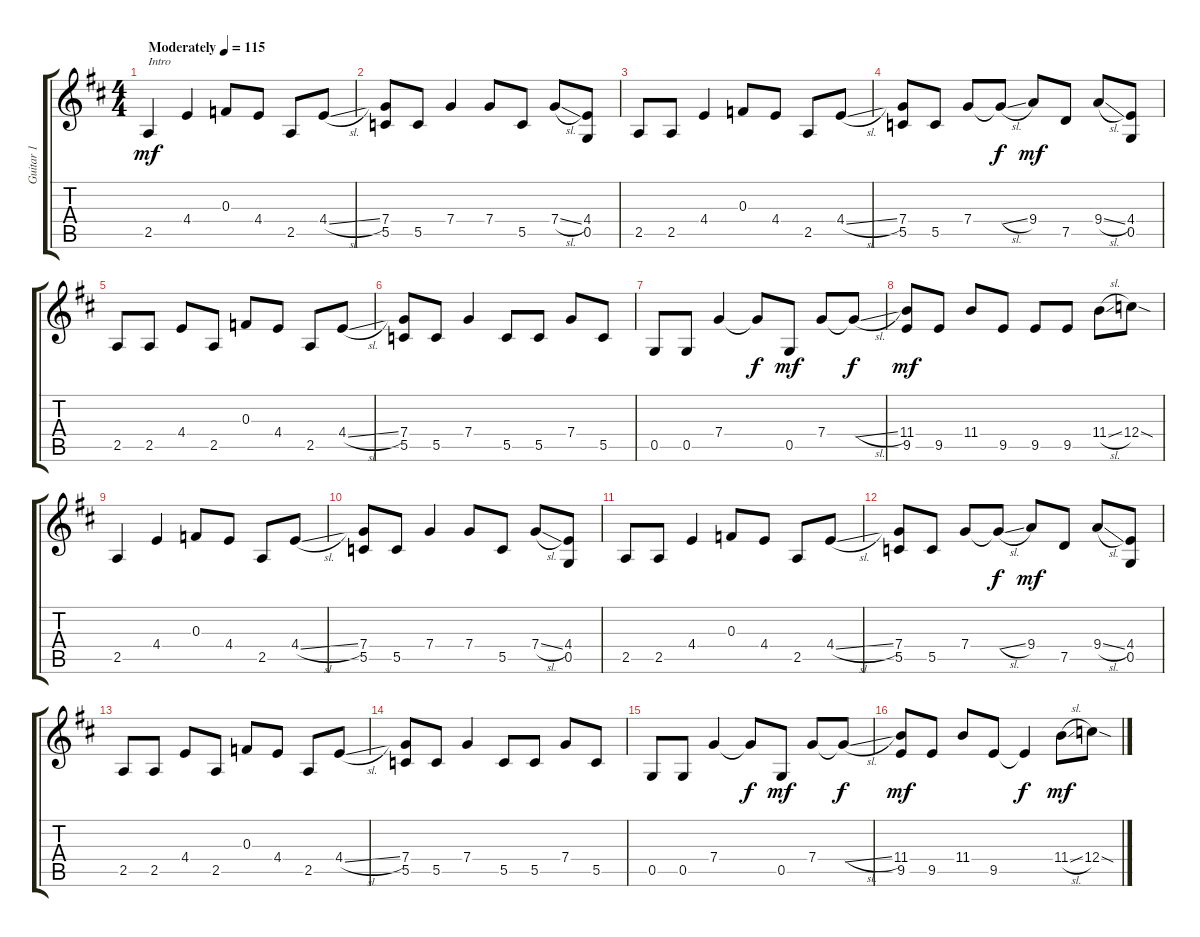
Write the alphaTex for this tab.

\track ("Guitar 1" "Guitar 1") {instrument electricguitarclean}
\staff {score tabs}
\tuning (D4 A3 F3 C3 G2 D2) {hide}
\ts (4 4)
\tempo (115 "Moderately")
\clef g2
\ks d
2.5.4{txt "Intro" dy mf instrument electricguitarclean} 4.4.4 0.3.8 4.4.8 2.5.8 4.4{sl}.8 |
(7.4 5.5).8 5.5.8 7.4.4 7.4.8 5.5.8 7.4{sl}.8 (4.4 0.5).8 |
2.5.8 2.5.8 4.4.4 0.3.8 4.4.8 2.5.8 4.4{sl}.8 |
(7.4 5.5).8 5.5.8 7.4.8 7.4{sl t}.8{dy f} 9.4.8{dy mf} 7.5.8 9.4{sl}.8 (4.4 0.5).8 |
2.5.8 2.5.8 4.4.8 2.5.8 0.3.8 4.4.8 2.5.8 4.4{sl}.8 |
(7.4 5.5).8 5.5.8 7.4.4 5.5.8 5.5.8 7.4.8 5.5.8 |
0.5.8 0.5.8 7.4.4 7.4{t}.8{dy f} 0.5.8{dy mf} 7.4.8 7.4{sl t}.8{dy f} |
(11.4 9.5).8{dy mf} 9.5.8 11.4.8 9.5.8 9.5.8 9.5.8 11.4{sl}.8 12.4{sod}.8 |
2.5.4 4.4.4 0.3.8 4.4.8 2.5.8 4.4{sl}.8 |
(7.4 5.5).8 5.5.8 7.4.4 7.4.8 5.5.8 7.4{sl}.8 (4.4 0.5).8 |
2.5.8 2.5.8 4.4.4 0.3.8 4.4.8 2.5.8 4.4{sl}.8 |
(7.4 5.5).8 5.5.8 7.4.8 7.4{sl t}.8{dy f} 9.4.8{dy mf} 7.5.8 9.4{sl}.8 (4.4 0.5).8 |
2.5.8 2.5.8 4.4.8 2.5.8 0.3.8 4.4.8 2.5.8 4.4{sl}.8 |
(7.4 5.5).8 5.5.8 7.4.4 5.5.8 5.5.8 7.4.8 5.5.8 |
0.5.8 0.5.8 7.4.4 7.4{t}.8{dy f} 0.5.8{dy mf} 7.4.8 7.4{sl t}.8{dy f} |
(11.4 9.5).8{dy mf} 9.5.8 11.4.8 9.5.8 9.5{t}.4{dy f} 11.4{sl}.8{dy mf} 12.4{sod}.8
